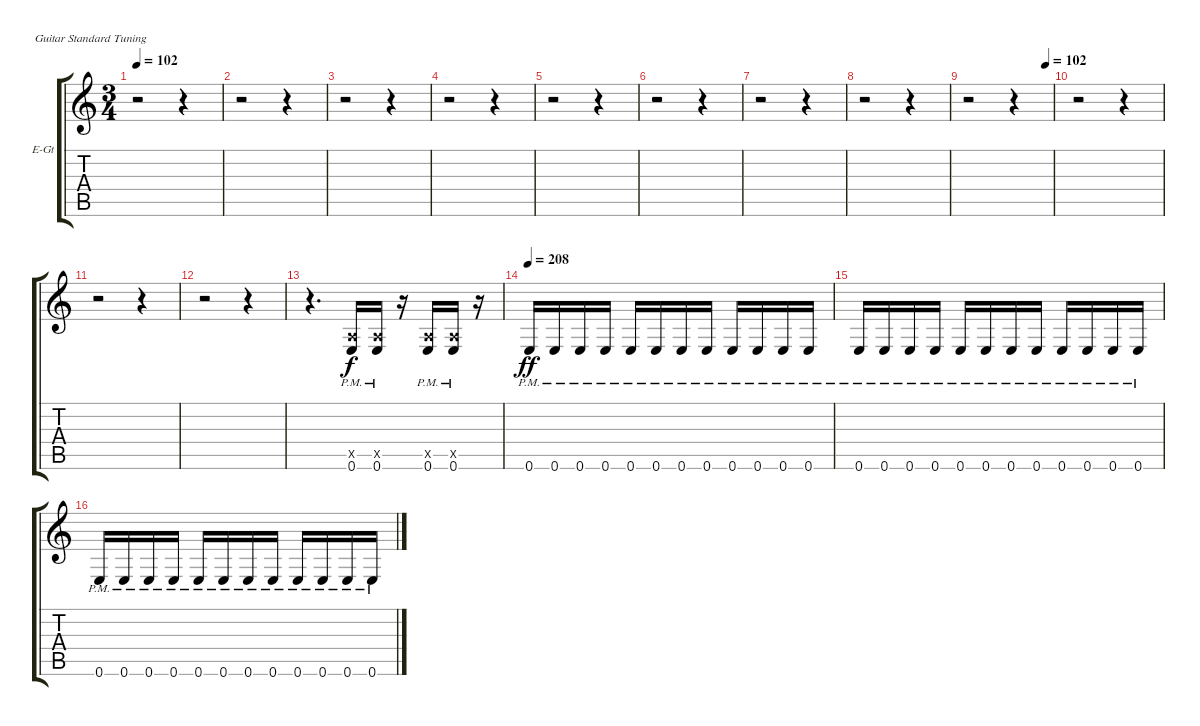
\bracketExtendMode groupsimilarinstruments
\firstSystemTrackNameOrientation horizontal
\otherSystemsTrackNameOrientation horizontal
\track ("Guitar 1" "E-Gt") {instrument distortionguitar}
\staff {score tabs}
\tuning (E4 B3 G3 D3 A2 E2)
\ts (3 4)
\tempo 102
\clef g2
\ks c
r.2{dy f} r.4 |
r.2 r.4 |
r.2 r.4 |
r.2 r.4 |
r.2 r.4 |
r.2 r.4 |
r.2 r.4 |
r.2 r.4 |
\tempo (102 0.916667)
r.2 r.4 |
r.2 r.4 |
r.2 r.4 |
r.2 r.4 |
r.4{d} (0.5{x} 0.6{pm}).16 (0.5{x} 0.6{pm}).16 r.16 (0.5{x} 0.6{pm}).16 (0.5{x} 0.6{pm}).16 r.16 |
\tempo 208
0.6{pm}.16{dy ff} 0.6{pm}.16 0.6{pm}.16 0.6{pm}.16 0.6{pm}.16 0.6{pm}.16 0.6{pm}.16 0.6{pm}.16 0.6{pm}.16 0.6{pm}.16 0.6{pm}.16 0.6{pm}.16 |
0.6{pm}.16 0.6{pm}.16 0.6{pm}.16 0.6{pm}.16 0.6{pm}.16 0.6{pm}.16 0.6{pm}.16 0.6{pm}.16 0.6{pm}.16 0.6{pm}.16 0.6{pm}.16 0.6{pm}.16 |
0.6{pm}.16 0.6{pm}.16 0.6{pm}.16 0.6{pm}.16 0.6{pm}.16 0.6{pm}.16 0.6{pm}.16 0.6{pm}.16 0.6{pm}.16 0.6{pm}.16 0.6{pm}.16 0.6{pm}.16
